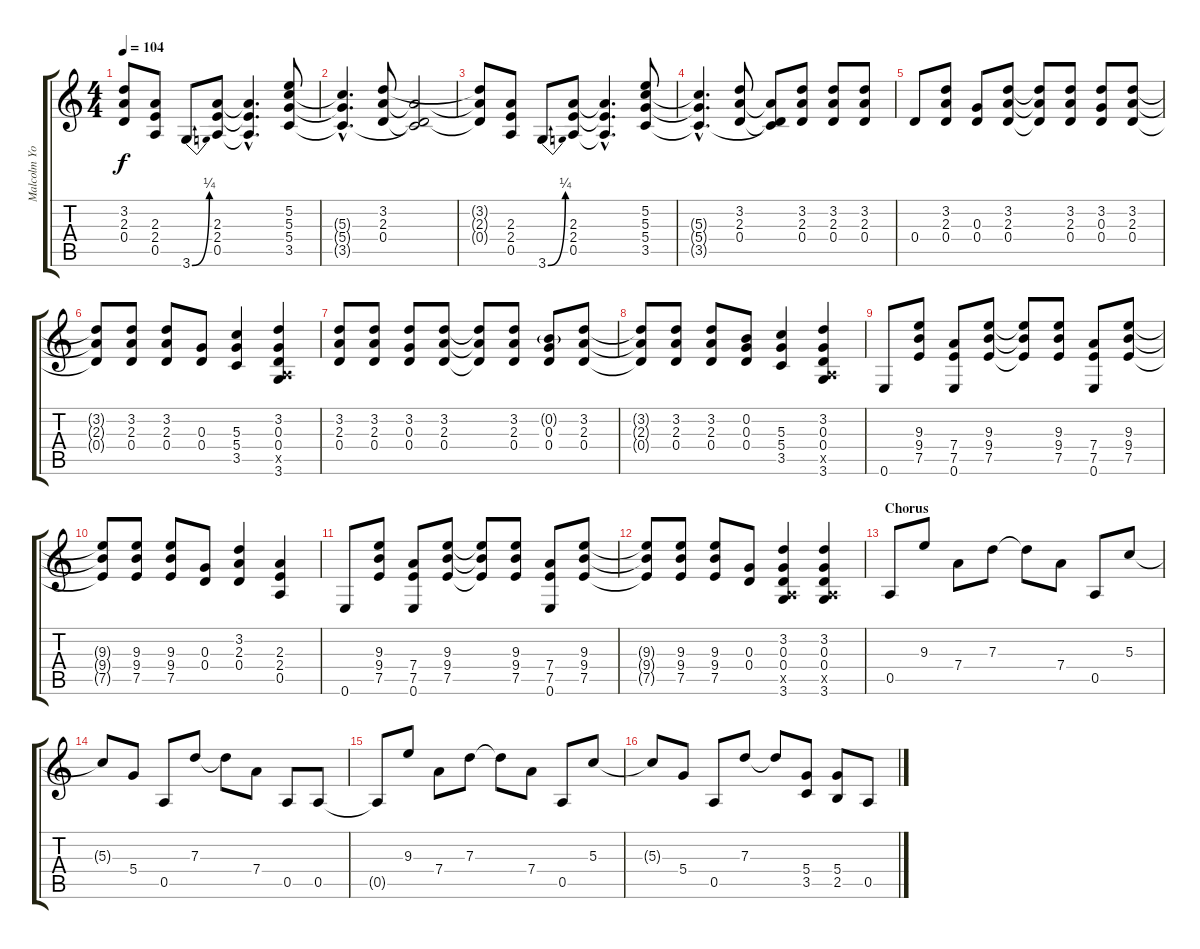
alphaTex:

\track ("Malcolm Young" "Malcolm Yo") {instrument overdrivenguitar}
\staff {score tabs}
\tuning (E4 B3 G3 D3 A2 E2) {hide}
\ts (4 4)
\tempo 104
\clef g2
\ks c
(3.2{t} 2.3{t} 0.4{t}).8{dy f} (2.3 2.4 0.5).8 3.6{be (bend 0 0 60 1)}.8 (2.3 2.4 0.5).8 (2.3{hac t} 2.4{hac t} 0.5{hac t}).4{d} (5.2 5.3 5.4 3.5).8 |
(5.3{hac t} 5.4{hac t} 3.5{hac t}).4{d} (3.2 2.3 0.4).8 (2.3{t} 0.4{t} 3.5{t}).2 |
(3.2{t} 2.3{t} 0.4{t}).8 (2.3 2.4 0.5).8 3.6{be (bend 0 0 60 1)}.8 (2.3 2.4 0.5).8 (2.3{hac t} 2.4{hac t} 0.5{hac t}).4{d} (5.2 5.3 5.4 3.5).8 |
(5.3{hac t} 5.4{hac t} 3.5{hac t}).4{d} (3.2 2.3 0.4).8 (2.3{t} 0.4{t} 3.5{t}).8 (3.2 2.3 0.4).8 (3.2 2.3 0.4).8 (3.2 2.3 0.4).8 |
0.4.8 (3.2 2.3 0.4).8 (0.3 0.4).8 (3.2 2.3 0.4).8 (3.2{t} 2.3{t} 0.4{t}).8 (3.2 2.3 0.4).8 (3.2 0.3 0.4).8 (3.2 2.3 0.4).8 |
(3.2{t} 2.3{t} 0.4{t}).8 (3.2 2.3 0.4).8 (3.2 2.3 0.4).8 (0.3 0.4).8 (5.3 5.4 3.5).4 (3.2 0.3 0.4 0.5{x} 3.6).4 |
(3.2 2.3 0.4).8 (3.2 2.3 0.4).8 (3.2 0.3 0.4).8 (3.2 2.3 0.4).8 (3.2{t} 2.3{t} 0.4{t}).8 (3.2 2.3 0.4).8 (0.2{g} 0.3 0.4).8 (3.2 2.3 0.4).8 |
(3.2{t} 2.3{t} 0.4{t}).8 (3.2 2.3 0.4).8 (3.2 2.3 0.4).8 (0.2 0.3 0.4).8 (5.3 5.4 3.5).4 (3.2 0.3 0.4 0.5{x} 3.6).4 |
0.6.8 (9.3 9.4 7.5).8 (7.4 7.5 0.6).8 (9.3 9.4 7.5).8 (9.3{t} 9.4{t} 7.5{t}).8 (9.3 9.4 7.5).8 (7.4 7.5 0.6).8 (9.3 9.4 7.5).8 |
(9.3{t} 9.4{t} 7.5{t}).8 (9.3 9.4 7.5).8 (9.3 9.4 7.5).8 (0.3 0.4).8 (3.2 2.3 0.4).4 (2.3 2.4 0.5).4 |
0.6.8 (9.3 9.4 7.5).8 (7.4 7.5 0.6).8 (9.3 9.4 7.5).8 (9.3{t} 9.4{t} 7.5{t}).8 (9.3 9.4 7.5).8 (7.4 7.5 0.6).8 (9.3 9.4 7.5).8 |
(9.3{t} 9.4{t} 7.5{t}).8 (9.3 9.4 7.5).8 (9.3 9.4 7.5).8 (0.3 0.4).8 (3.2 0.3 0.4 0.5{x} 3.6).4 (3.2 0.3 0.4 0.5{x} 3.6).4 |
\section ("" "Chorus")
0.5.8 9.3.8 7.4.8 7.3.8 7.3{t}.8 7.4.8 0.5.8 5.3.8 |
5.3{t}.8 5.4.8 0.5.8 7.3.8 7.3{t}.8 7.4.8 0.5.8 0.5.8 |
0.5{t}.8 9.3.8 7.4.8 7.3.8 7.3{t}.8 7.4.8 0.5.8 5.3.8 |
5.3{t}.8 5.4.8 0.5.8 7.3.8 7.3{t}.8 (5.4 3.5).8 (5.4 2.5).8 0.5.8
